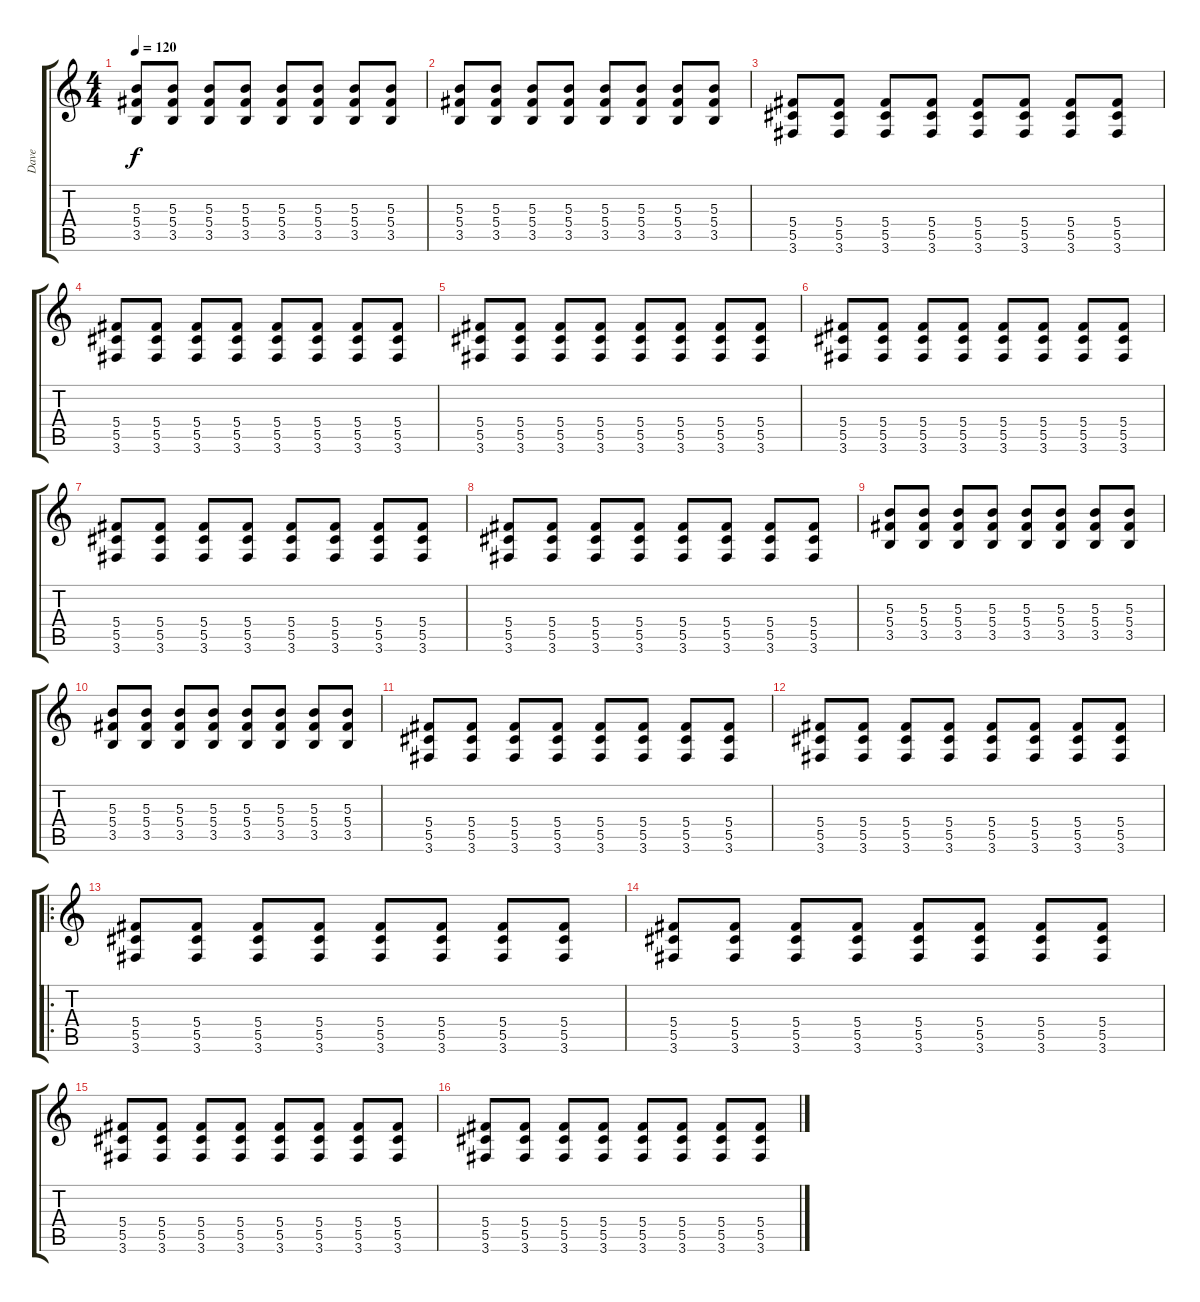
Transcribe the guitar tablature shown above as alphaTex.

\track ("Dave" "Dave") {instrument overdrivenguitar}
\staff {score tabs}
\tuning (Eb4 Bb3 Gb3 Db3 Ab2 Eb2) {hide}
\ts (4 4)
\tempo 120
\clef g2
\ks c
(5.3 5.4 3.5).8{dy f} (5.3 5.4 3.5).8 (5.3 5.4 3.5).8 (5.3 5.4 3.5).8 (5.3 5.4 3.5).8 (5.3 5.4 3.5).8 (5.3 5.4 3.5).8 (5.3 5.4 3.5).8 |
(5.3 5.4 3.5).8 (5.3 5.4 3.5).8 (5.3 5.4 3.5).8 (5.3 5.4 3.5).8 (5.3 5.4 3.5).8 (5.3 5.4 3.5).8 (5.3 5.4 3.5).8 (5.3 5.4 3.5).8 |
(5.4 5.5 3.6).8 (5.4 5.5 3.6).8 (5.4 5.5 3.6).8 (5.4 5.5 3.6).8 (5.4 5.5 3.6).8 (5.4 5.5 3.6).8 (5.4 5.5 3.6).8 (5.4 5.5 3.6).8 |
(5.4 5.5 3.6).8 (5.4 5.5 3.6).8 (5.4 5.5 3.6).8 (5.4 5.5 3.6).8 (5.4 5.5 3.6).8 (5.4 5.5 3.6).8 (5.4 5.5 3.6).8 (5.4 5.5 3.6).8 |
(5.4 5.5 3.6).8 (5.4 5.5 3.6).8 (5.4 5.5 3.6).8 (5.4 5.5 3.6).8 (5.4 5.5 3.6).8 (5.4 5.5 3.6).8 (5.4 5.5 3.6).8 (5.4 5.5 3.6).8 |
(5.4 5.5 3.6).8 (5.4 5.5 3.6).8 (5.4 5.5 3.6).8 (5.4 5.5 3.6).8 (5.4 5.5 3.6).8 (5.4 5.5 3.6).8 (5.4 5.5 3.6).8 (5.4 5.5 3.6).8 |
(5.4 5.5 3.6).8 (5.4 5.5 3.6).8 (5.4 5.5 3.6).8 (5.4 5.5 3.6).8 (5.4 5.5 3.6).8 (5.4 5.5 3.6).8 (5.4 5.5 3.6).8 (5.4 5.5 3.6).8 |
(5.4 5.5 3.6).8 (5.4 5.5 3.6).8 (5.4 5.5 3.6).8 (5.4 5.5 3.6).8 (5.4 5.5 3.6).8 (5.4 5.5 3.6).8 (5.4 5.5 3.6).8 (5.4 5.5 3.6).8 |
(5.3 5.4 3.5).8 (5.3 5.4 3.5).8 (5.3 5.4 3.5).8 (5.3 5.4 3.5).8 (5.3 5.4 3.5).8 (5.3 5.4 3.5).8 (5.3 5.4 3.5).8 (5.3 5.4 3.5).8 |
(5.3 5.4 3.5).8 (5.3 5.4 3.5).8 (5.3 5.4 3.5).8 (5.3 5.4 3.5).8 (5.3 5.4 3.5).8 (5.3 5.4 3.5).8 (5.3 5.4 3.5).8 (5.3 5.4 3.5).8 |
(5.4 5.5 3.6).8 (5.4 5.5 3.6).8 (5.4 5.5 3.6).8 (5.4 5.5 3.6).8 (5.4 5.5 3.6).8 (5.4 5.5 3.6).8 (5.4 5.5 3.6).8 (5.4 5.5 3.6).8 |
(5.4 5.5 3.6).8 (5.4 5.5 3.6).8 (5.4 5.5 3.6).8 (5.4 5.5 3.6).8 (5.4 5.5 3.6).8 (5.4 5.5 3.6).8 (5.4 5.5 3.6).8 (5.4 5.5 3.6).8 |
\ro
(5.4 5.5 3.6).8 (5.4 5.5 3.6).8 (5.4 5.5 3.6).8 (5.4 5.5 3.6).8 (5.4 5.5 3.6).8 (5.4 5.5 3.6).8 (5.4 5.5 3.6).8 (5.4 5.5 3.6).8 |
(5.4 5.5 3.6).8 (5.4 5.5 3.6).8 (5.4 5.5 3.6).8 (5.4 5.5 3.6).8 (5.4 5.5 3.6).8 (5.4 5.5 3.6).8 (5.4 5.5 3.6).8 (5.4 5.5 3.6).8 |
(5.4 5.5 3.6).8 (5.4 5.5 3.6).8 (5.4 5.5 3.6).8 (5.4 5.5 3.6).8 (5.4 5.5 3.6).8 (5.4 5.5 3.6).8 (5.4 5.5 3.6).8 (5.4 5.5 3.6).8 |
(5.4 5.5 3.6).8 (5.4 5.5 3.6).8 (5.4 5.5 3.6).8 (5.4 5.5 3.6).8 (5.4 5.5 3.6).8 (5.4 5.5 3.6).8 (5.4 5.5 3.6).8 (5.4 5.5 3.6).8
